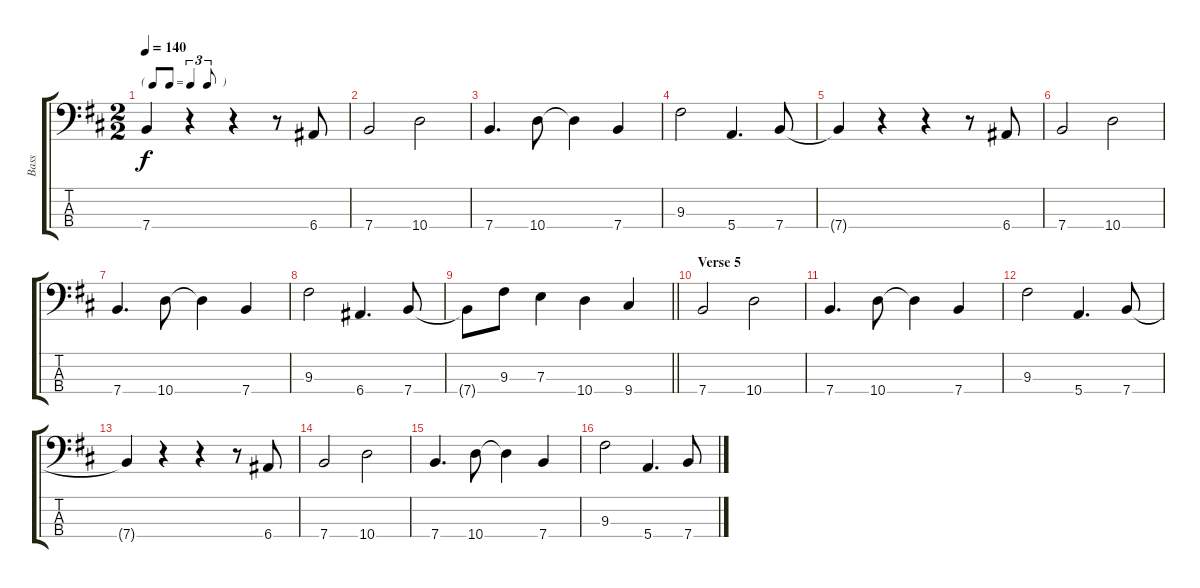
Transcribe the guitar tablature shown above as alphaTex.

\track ("Bass" "Bass") {instrument acousticbass}
\staff {score tabs}
\tuning (G2 D2 A1 E1) {hide}
\ts (2 2)
\tf triplet8th
\tempo 140
\clef f4
\ks bminor
7.4{t}.4{dy f} r.4 r.4 r.8 6.4.8 |
7.4.2 10.4.2 |
7.4.4{d} 10.4.8 10.4{t}.4 7.4.4 |
9.3.2 5.4.4{d} 7.4.8 |
7.4{t}.4 r.4 r.4 r.8 6.4.8 |
7.4.2 10.4.2 |
7.4.4{d} 10.4.8 10.4{t}.4 7.4.4 |
9.3.2 6.4.4{d} 7.4.8 |
\barLineRight lightlight
7.4{t}.8 9.3.8 7.3.4 10.4.4 9.4.4 |
\section ("" "Verse 5")
7.4.2 10.4.2 |
7.4.4{d} 10.4.8 10.4{t}.4 7.4.4 |
9.3.2 5.4.4{d} 7.4.8 |
7.4{t}.4 r.4 r.4 r.8 6.4.8 |
7.4.2 10.4.2 |
7.4.4{d} 10.4.8 10.4{t}.4 7.4.4 |
9.3.2 5.4.4{d} 7.4.8
